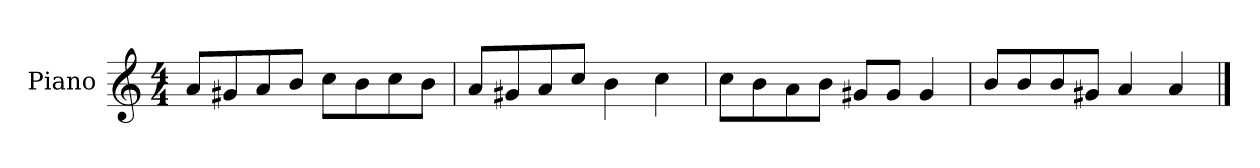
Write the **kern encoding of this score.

**kern
*part1
*staff1
*I"Piano
*I'P-no
*clefG2
*k[]
*M4/4
*MM90
=1
8a/L
8g#X/
8a/
8b/J
8cc\L
8b\
8cc\
8b\J
=2
8a/L
8g#X/
8a/
8cc/J
4b\
4cc\
=3
8cc\L
8b\
8a\
8b\J
8g#X/L
8g#/J
4g#/
=4
8b/L
8b/
8b/
8g#X/J
4a/
4a/
==
*-
